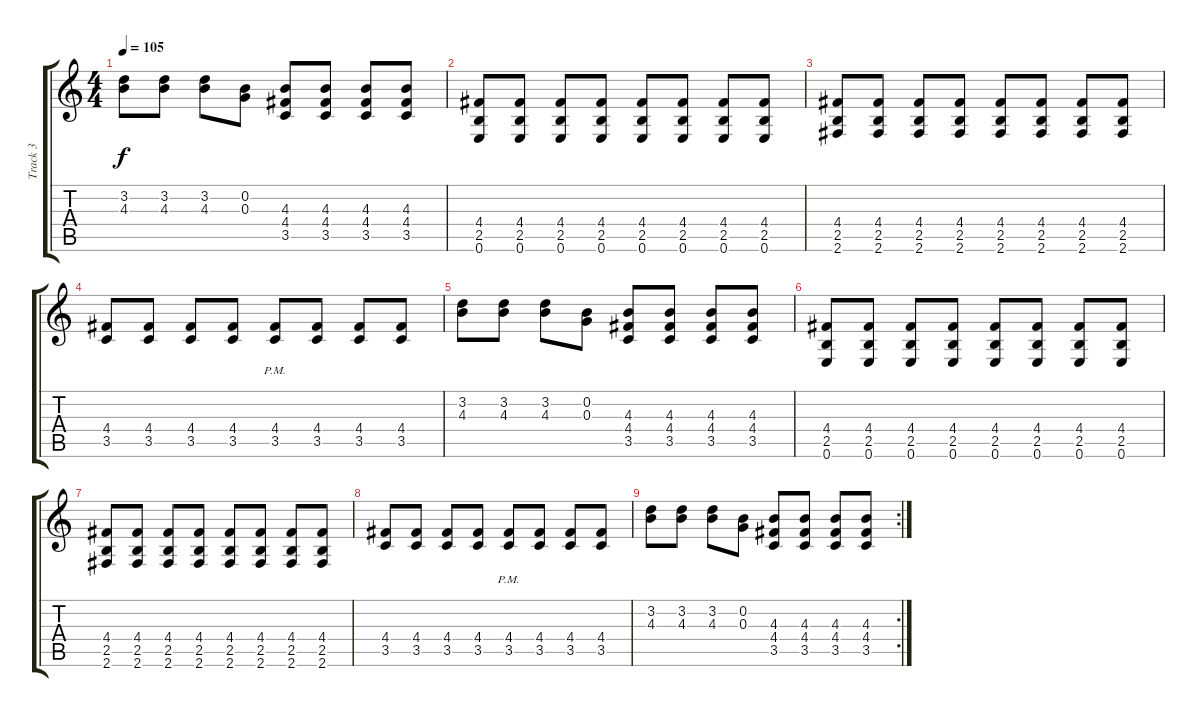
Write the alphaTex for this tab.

\track ("Track 3" "Track 3") {instrument distortionguitar}
\staff {score tabs}
\tuning (E4 B3 G3 D3 A2 E2) {hide}
\ts (4 4)
\tempo 105
\clef g2
\ks c
(3.2 4.3).8{dy f} (3.2 4.3).8 (3.2 4.3).8 (0.2 0.3).8 (4.3 4.4 3.5).8 (4.3 4.4 3.5).8 (4.3 4.4 3.5).8 (4.3 4.4 3.5).8 |
(4.4 2.5 0.6).8 (4.4 2.5 0.6).8 (4.4 2.5 0.6).8 (4.4 2.5 0.6).8 (4.4 2.5 0.6).8 (4.4 2.5 0.6).8 (4.4 2.5 0.6).8 (4.4 2.5 0.6).8 |
(4.4 2.5 2.6).8 (4.4 2.5 2.6).8 (4.4 2.5 2.6).8 (4.4 2.5 2.6).8 (4.4 2.5 2.6).8 (4.4 2.5 2.6).8 (4.4 2.5 2.6).8 (4.4 2.5 2.6).8 |
(4.4 3.5).8 (4.4 3.5).8 (4.4 3.5).8 (4.4 3.5).8 (4.4 3.5{pm}).8 (4.4 3.5).8 (4.4 3.5).8 (4.4 3.5).8 |
(3.2 4.3).8 (3.2 4.3).8 (3.2 4.3).8 (0.2 0.3).8 (4.3 4.4 3.5).8 (4.3 4.4 3.5).8 (4.3 4.4 3.5).8 (4.3 4.4 3.5).8 |
(4.4 2.5 0.6).8 (4.4 2.5 0.6).8 (4.4 2.5 0.6).8 (4.4 2.5 0.6).8 (4.4 2.5 0.6).8 (4.4 2.5 0.6).8 (4.4 2.5 0.6).8 (4.4 2.5 0.6).8 |
(4.4 2.5 2.6).8 (4.4 2.5 2.6).8 (4.4 2.5 2.6).8 (4.4 2.5 2.6).8 (4.4 2.5 2.6).8 (4.4 2.5 2.6).8 (4.4 2.5 2.6).8 (4.4 2.5 2.6).8 |
(4.4 3.5).8 (4.4 3.5).8 (4.4 3.5).8 (4.4 3.5).8 (4.4 3.5{pm}).8 (4.4 3.5).8 (4.4 3.5).8 (4.4 3.5).8 |
\rc 2
(3.2 4.3).8 (3.2 4.3).8 (3.2 4.3).8 (0.2 0.3).8 (4.3 4.4 3.5).8 (4.3 4.4 3.5).8 (4.3 4.4 3.5).8 (4.3 4.4 3.5).8
